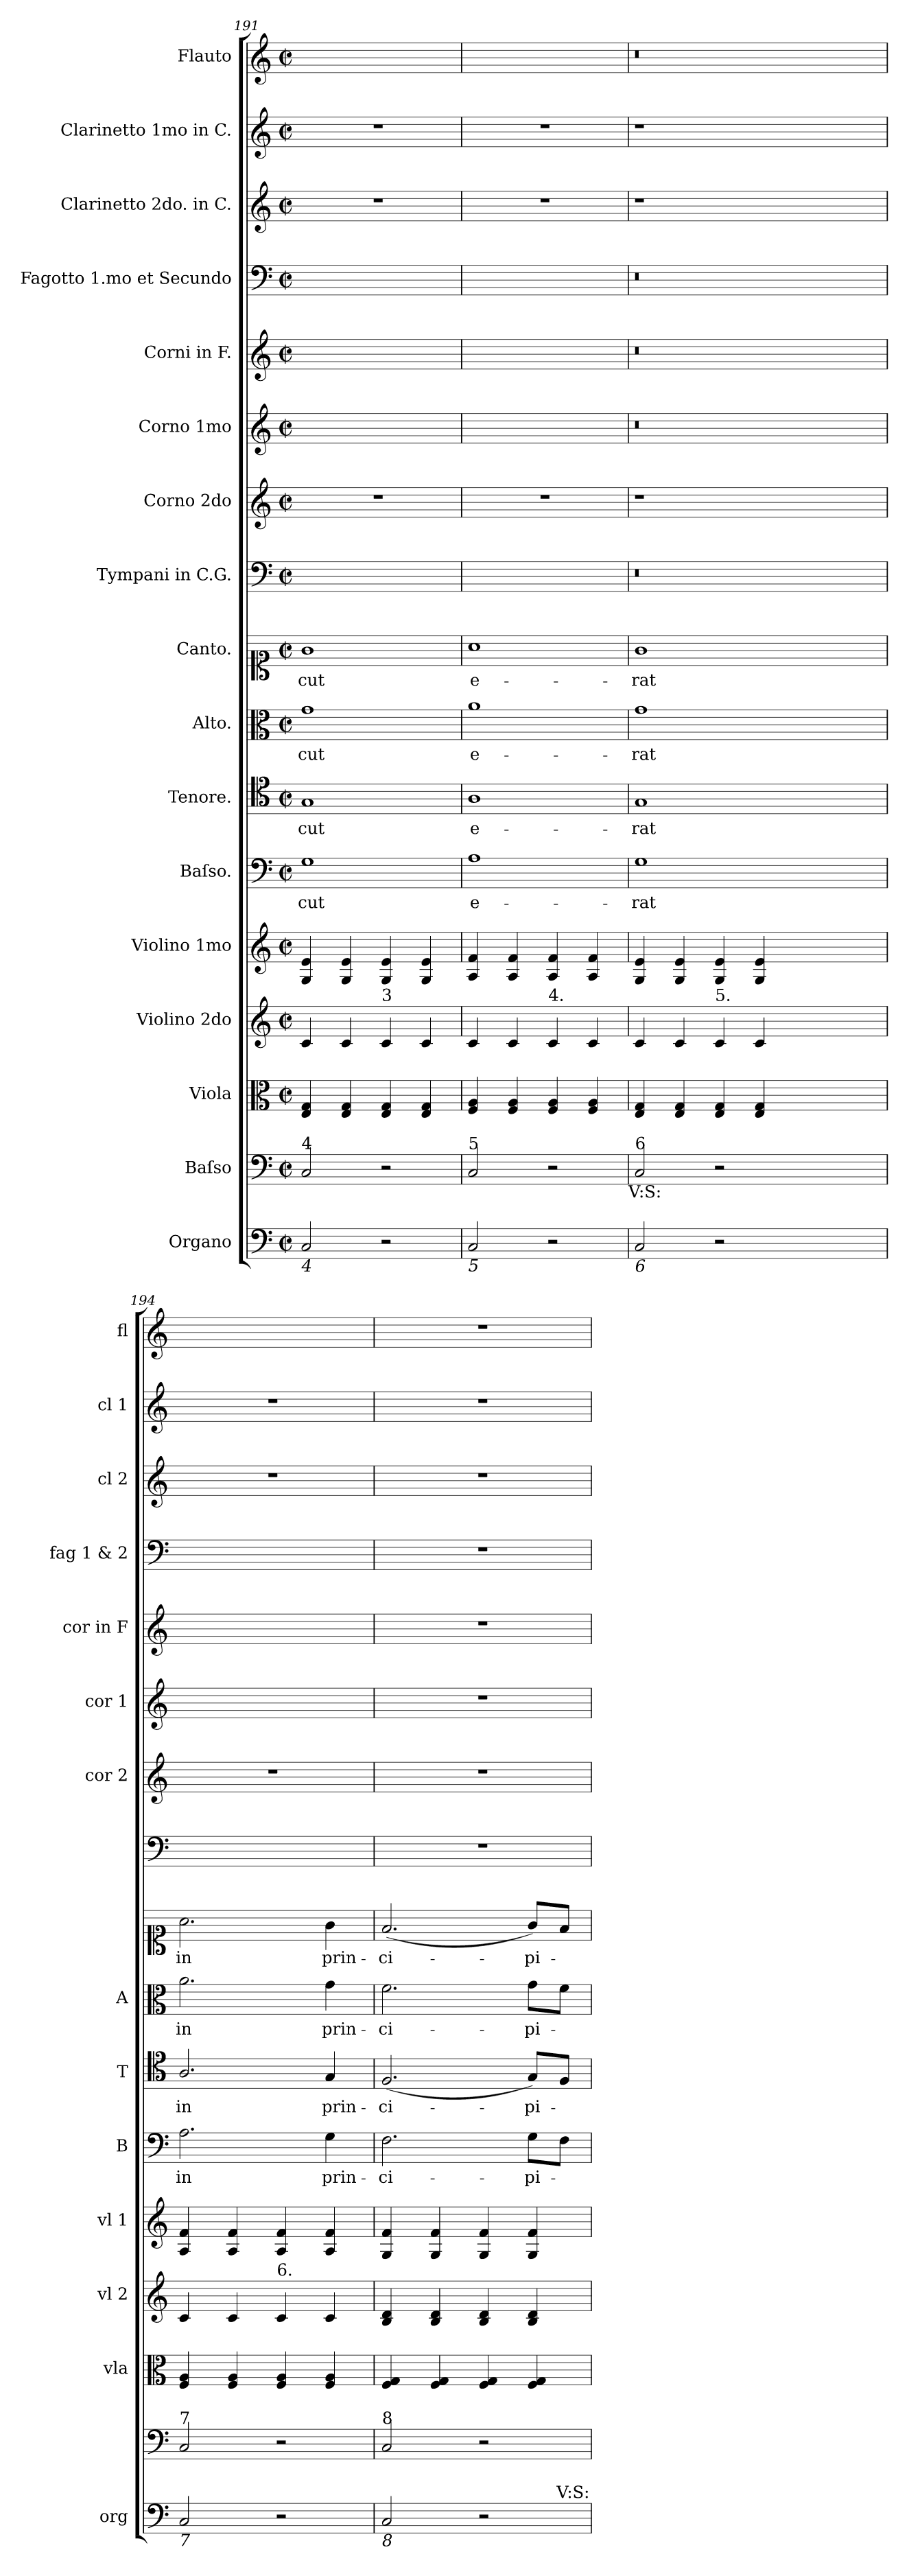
**kern	**kern	**kern	**kern	**kern	**kern	**text	**kern	**text	**kern	**text	**kern	**text	**kern	**kern	**kern	**kern	**kern	**kern	**kern	**kern
*part17	*part16	*part15	*part14	*part13	*part12	*part12	*part11	*part11	*part10	*part10	*part9	*part9	*part8	*part7	*part6	*part5	*part4	*part3	*part2	*part1
*staff17	*staff16	*staff15	*staff14	*staff13	*staff12	*staff12	*staff11	*staff11	*staff10	*staff10	*staff9	*staff9	*staff8	*staff7	*staff6	*staff5	*staff4	*staff3	*staff2	*staff1
*I"Organo	*I"Baſso	*I"Viola	*I"Violino 2do	*I"Violino 1mo	*I"Baſso.	*	*I"Tenore.	*	*I"Alto.	*	*I"Canto.	*	*I"Tympani in C.G.	*I"Corno 2do	*I"Corno 1mo	*I"Corni in F.	*I"Fagotto 1.mo et Secundo	*I"Clarinetto 2do. in C.	*I"Clarinetto 1mo in C.	*I"Flauto
*I'org	*	*I'vla	*I'vl 2	*I'vl 1	*I'B	*	*I'T	*	*I'A	*	*	*	*	*I'cor 2	*I'cor 1	*I'cor in F	*I'fag 1 & 2	*I'cl 2	*I'cl 1	*I'fl
*clefF4	*clefF4	*clefC3	*clefG2	*clefG2	*clefF4	*	*clefC4	*	*clefC3	*	*clefC1	*	*clefF4	*clefG2	*clefG2	*clefG2	*clefF4	*clefG2	*clefG2	*clefG2
*	*	*	*	*	*	*	*	*	*	*	*	*	*	*	*	*ITrd4c7	*	*	*	*
*k[]	*k[]	*k[]	*k[]	*k[]	*k[]	*	*k[]	*	*k[]	*	*k[]	*	*k[]	*k[]	*k[]	*k[b-]	*k[]	*k[]	*k[]	*k[]
*C:	*C:	*C:	*C:	*C:	*C:	*	*C:	*	*C:	*	*C:	*	*C:	*C:	*C:	*	*C:	*C:	*C:	*C:
*M2/2	*M2/2	*M2/2	*M2/2	*M2/2	*M2/2	*	*M2/2	*	*M2/2	*	*M2/2	*	*M2/2	*M2/2	*M2/2	*M2/2	*M2/2	*M2/2	*M2/2	*M2/2
*met(c|)	*met(c|)	*met(c|)	*met(c|)	*met(c|)	*met(c|)	*	*met(c|)	*	*met(c|)	*	*met(c|)	*	*met(c|)	*met(c|)	*met(c|)	*met(c|)	*met(c|)	*met(c|)	*met(c|)	*met(c|)
=191	=191	=191	=191	=191	=191	=191	=191	=191	=191	=191	=191	=191	=191	=191	=191	=191	=191	=191	=191	=191
!	!LO:TX:a:t=4	!	!	!	!	!	!	!	!	!	!	!	!	!	!	!	!	!	!	!
!LO:TX:b:i:t=4	!	!	!	!	!	!	!	!	!	!	!	!	!	!	!	!	!	!	!	!
2C/	2C/	4E/ 4G/	4c/	4G/ 4e/	1G\	-cut	1G/	-cut	1g\	-cut	1g\	-cut	1ryy	1r	1ryy	1ryy	1ryy	1r	1r	1ryy
.	.	4E/ 4G/	4c/	4G/ 4e/	.	.	.	.	.	.	.	.	.	.	.	.	.	.	.	.
!	!	!	!LO:TX:a:t=3	!	!	!	!	!	!	!	!	!	!	!	!	!	!	!	!	!
2r	2r	4E/ 4G/	4c/	4G/ 4e/	.	.	.	.	.	.	.	.	.	.	.	.	.	.	.	.
.	.	4E/ 4G/	4c/	4G/ 4e/	.	.	.	.	.	.	.	.	.	.	.	.	.	.	.	.
=192	=192	=192	=192	=192	=192	=192	=192	=192	=192	=192	=192	=192	=192	=192	=192	=192	=192	=192	=192	=192
!	!LO:TX:a:t=5	!	!	!	!	!	!	!	!	!	!	!	!	!	!	!	!	!	!	!
!LO:TX:b:i:t=5	!	!	!	!	!	!	!	!	!	!	!	!	!	!	!	!	!	!	!	!
2C/	2C/	4F/ 4A/	4c/	4A/ 4f/	1A\	e-	1A\	e-	1a\	e-	1a\	e-	1ryy	1r	1ryy	1ryy	1ryy	1r	1r	1ryy
.	.	4F/ 4A/	4c/	4A/ 4f/	.	.	.	.	.	.	.	.	.	.	.	.	.	.	.	.
!	!	!	!LO:TX:a:t=4.	!	!	!	!	!	!	!	!	!	!	!	!	!	!	!	!	!
2r	2r	4F/ 4A/	4c/	4A/ 4f/	.	.	.	.	.	.	.	.	.	.	.	.	.	.	.	.
.	.	4F/ 4A/	4c/	4A/ 4f/	.	.	.	.	.	.	.	.	.	.	.	.	.	.	.	.
!	!LO:TX:b:t=V&colon;S&colon;	!	!	!	!	!	!	!	!	!	!	!	!	!	!	!	!	!	!	!
=193	=193	=193	=193	=193	=193	=193	=193	=193	=193	=193	=193	=193	=193	=193	=193	=193	=193	=193	=193	=193
!	!LO:TX:a:t=6	!	!	!	!	!	!	!	!	!	!	!	!	!	!	!	!	!	!	!
!LO:TX:b:i:t=6	!	!	!	!	!	!	!	!	!	!	!	!	!	!	!	!	!	!	!	!
2C/	2C/	4E/ 4G/	4c/	4G/ 4e/	1G\	-rat	1G/	-rat	1g\	-rat	1g\	-rat	0r	1r	0r	0r	0r	1r	1r	0r
.	.	4E/ 4G/	4c/	4G/ 4e/	.	.	.	.	.	.	.	.	.	.	.	.	.	.	.	.
!	!	!	!LO:TX:a:t=5.	!	!	!	!	!	!	!	!	!	!	!	!	!	!	!	!	!
2r	2r	4E/ 4G/	4c/	4G/ 4e/	.	.	.	.	.	.	.	.	.	.	.	.	.	.	.	.
.	.	4E/ 4G/	4c/	4G/ 4e/	.	.	.	.	.	.	.	.	.	.	.	.	.	.	.	.
1ryy	1ryy	1ryy	1ryy	1ryy	1ryy	.	1ryy	.	1ryy	.	1ryy	.	.	1ryy	.	.	.	1ryy	1ryy	.
=194	=194	=194	=194	=194	=194	=194	=194	=194	=194	=194	=194	=194	=194	=194	=194	=194	=194	=194	=194	=194
!	!LO:TX:a:t=7	!	!	!	!	!	!	!	!	!	!	!	!	!	!	!	!	!	!	!
!LO:TX:b:i:t=7	!	!	!	!	!	!	!	!	!	!	!	!	!	!	!	!	!	!	!	!
2C/	2C/	4F/ 4A/	4c/	4A/ 4f/	2.A\	in	2.A/	in	2.a\	in	2.a\	in	1ryy	1r	1ryy	1ryy	1ryy	1r	1r	1ryy
.	.	4F/ 4A/	4c/	4A/ 4f/	.	.	.	.	.	.	.	.	.	.	.	.	.	.	.	.
!	!	!	!LO:TX:a:t=6.	!	!	!	!	!	!	!	!	!	!	!	!	!	!	!	!	!
2r	2r	4F/ 4A/	4c/	4A/ 4f/	.	.	.	.	.	.	.	.	.	.	.	.	.	.	.	.
.	.	4F/ 4A/	4c/	4A/ 4f/	4G\	prin-	4G/	prin-	4g\	prin-	4g\	prin-	.	.	.	.	.	.	.	.
=195	=195	=195	=195	=195	=195	=195	=195	=195	=195	=195	=195	=195	=195	=195	=195	=195	=195	=195	=195	=195
!	!LO:TX:a:t=8	!	!	!	!	!	!	!	!	!	!	!	!	!	!	!	!	!	!	!
!LO:TX:b:i:t=8	!	!	!	!	!	!	!	!	!	!	!	!	!	!	!	!	!	!	!	!
2C/	2C/	4F/ 4G/	4B/ 4d/	4G/ 4f/	2.F\	-ci-	(2.F/	-ci-	2.f\	-ci-	(2.f/	-ci-	1r	1r	1r	1r	1r	1r	1r	1r
.	.	4F/ 4G/	4B/ 4d/	4G/ 4f/	.	.	.	.	.	.	.	.	.	.	.	.	.	.	.	.
2r	2r	4F/ 4G/	4B/ 4d/	4G/ 4f/	.	.	.	.	.	.	.	.	.	.	.	.	.	.	.	.
.	.	4F/ 4G/	4B/ 4d/	4G/ 4f/	8G\L	-pi-	8G/L)	-pi-	8g\L	-pi-	8g/L)	-pi-	.	.	.	.	.	.	.	.
.	.	.	.	.	8F\J	.	8F/J	.	8f\J	.	8f/J	.	.	.	.	.	.	.	.	.
!LO:TX:a:t=V&colon;S&colon;	!	!	!	!	!	!	!	!	!	!	!	!	!	!	!	!	!	!	!	!
=	=	=	=	=	=	=	=	=	=	=	=	=	=	=	=	=	=	=	=	=
*-	*-	*-	*-	*-	*-	*-	*-	*-	*-	*-	*-	*-	*-	*-	*-	*-	*-	*-	*-	*-
